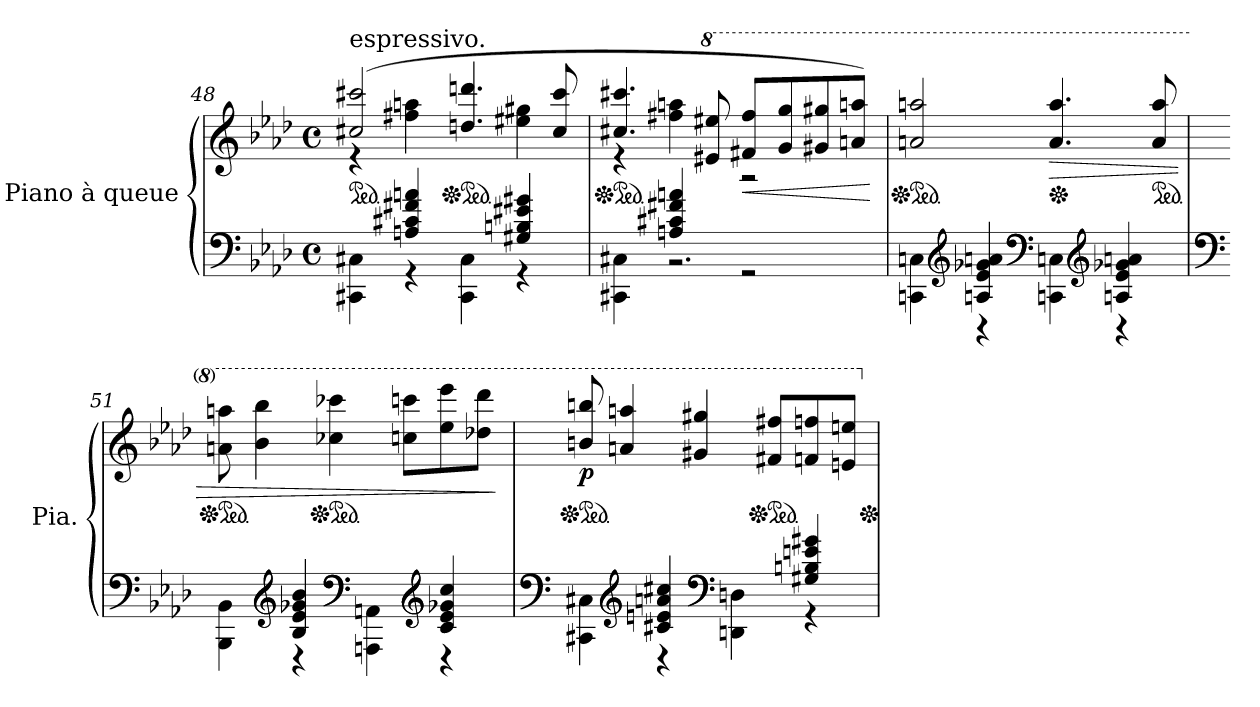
**kern	**kern	**dynam
*part1	*part1	*part1
*staff2	*staff1	*staff1/2
*I"Piano à queue	*	*
*I'Pia.	*	*
*clefF4	*clefG2	*
*k[b-e-a-d-]	*k[b-e-a-d-]	*
*M4/4	*M4/4	*
*met(c)	*met(c)	*
=48	=48	=48
*^	*	*
*	*	*ped	*
*	*	*^	*
!	!	!LO:TX:a:t=espressivo.	!	!
4ryy	4CC#X\ 4C#X\	(2cc#X/ 2ccc#X/	4r	.
4An/ 4c#X/ 4f#X/ 4an/	4r	.	4ff#X\ 4aan\	.
*	*	*Xped	*	*
*	*	*ped	*	*
4ryy	4CC#\ 4C#\	4.ddn/ 4.dddn/	4ryy	.
4G#X/ 4Bn/ 4e#X/ 4g#X/	4r	.	4ee#X\ 4gg#X\	.
.	.	8cc#/ 8ccc#/	.	.
=49	=49	=49	=49	=49
*	*	*Xped	*	*
*	*	*ped	*	*
4ryy	4CC#X\ 4C#X\	4.cc#X/ 4.ccc#X/	4r	.
4An/ 4c#X/ 4f#X/ 4an/	2.r	.	4ff#X\ 4aan\	.
*	*	*8va	*	*
.	.	8ee#X/ 8eee#X/	.	.
!	!	!	!	!LO:HP:b
2rGG	.	8ff#X/ 8fff#/L	2r	<
.	.	8gg/ 8ggg/	.	.
.	.	8gg#X/ 8ggg#X/	.	.
.	.	8aan/ 8aaan/J)	.	.
*v	*v	*	*	*
*	*v	*v	*
.	.	[
=50	=50	=50
*^	*	*
*	*	*Xped	*
*	*	*ped	*
4ryy	4CCn\ 4Cn\	2aan/ 2aaan/	.
*clefG2	*	*	*
4An/ 4e-/ 4g-X/ 4an/	4r	.	.
*clefF4	*	*	*
*	*	*Xped	*
!	!	!	!LO:HP:b
4ryy	4CCn\ 4Cn\	4.aa/ 4.aaa/	>
*clefG2	*	*	*
4An/ 4e-/ 4g-X/ 4an/	4r	.	.
*	*	*ped	*
.	.	8aa/ 8aaa/	.
!!LO:PB:g=z
=51	=51	=51	=51
*clefF4	*	*	*
*	*	*Xped	*
*	*	*ped	*
4ryy	4BBB-\ 4BB-\	8aan\ 8aaan\	.
.	.	4bb-\ 4bbb-\	.
*clefG2	*	*	*
4B-/ 4e-/ 4g-X/ 4b-/	4r	.	.
*	*	*Xped	*
*	*	*ped	*
.	.	4ccc-X\ 4cccc-X\	.
*clefF4	*	*	*
4ryy	4AAAn\ 4AAn\	.	.
.	.	8cccn\ 8ccccn\L	.
*clefG2	*	*	*
4c/ 4e-/ 4g-X/ 4cc/	4r	8eee-\ 8eeee-\	.
.	.	8ddd-X\ 8dddd-\J	.
*v	*v	*	*
.	.	]
=52	=52	=52
*clefF4	*	*
*^	*	*
*	*	*Xped	*
*	*	*ped	*
!	!	!	!LO:DY:b
4ryy	4CC#X\ 4C#X\	8bbn/ 8bbbn/	p
.	.	4aan/ 4aaan/	.
*clefG2	*	*	*
4c#X/ 4en/ 4an/ 4cc#X/	4r	.	.
.	.	4gg#X/ 4ggg#X/	.
*clefF4	*	*	*
4ryy	4DDn\ 4Dn\	.	.
*	*	*Xped	*
*	*	*ped	*
.	.	8ff#X/ 8fff#X/L	.
4G#X/ 4Bn/ 4en/ 4g#X/	4r	8ffn/ 8fffn/	.
.	.	8een/ 8eeen/J	.
*v	*v	*	*
*	*Xped	*
*	*X8va	*
=	=	=
*-	*-	*-
